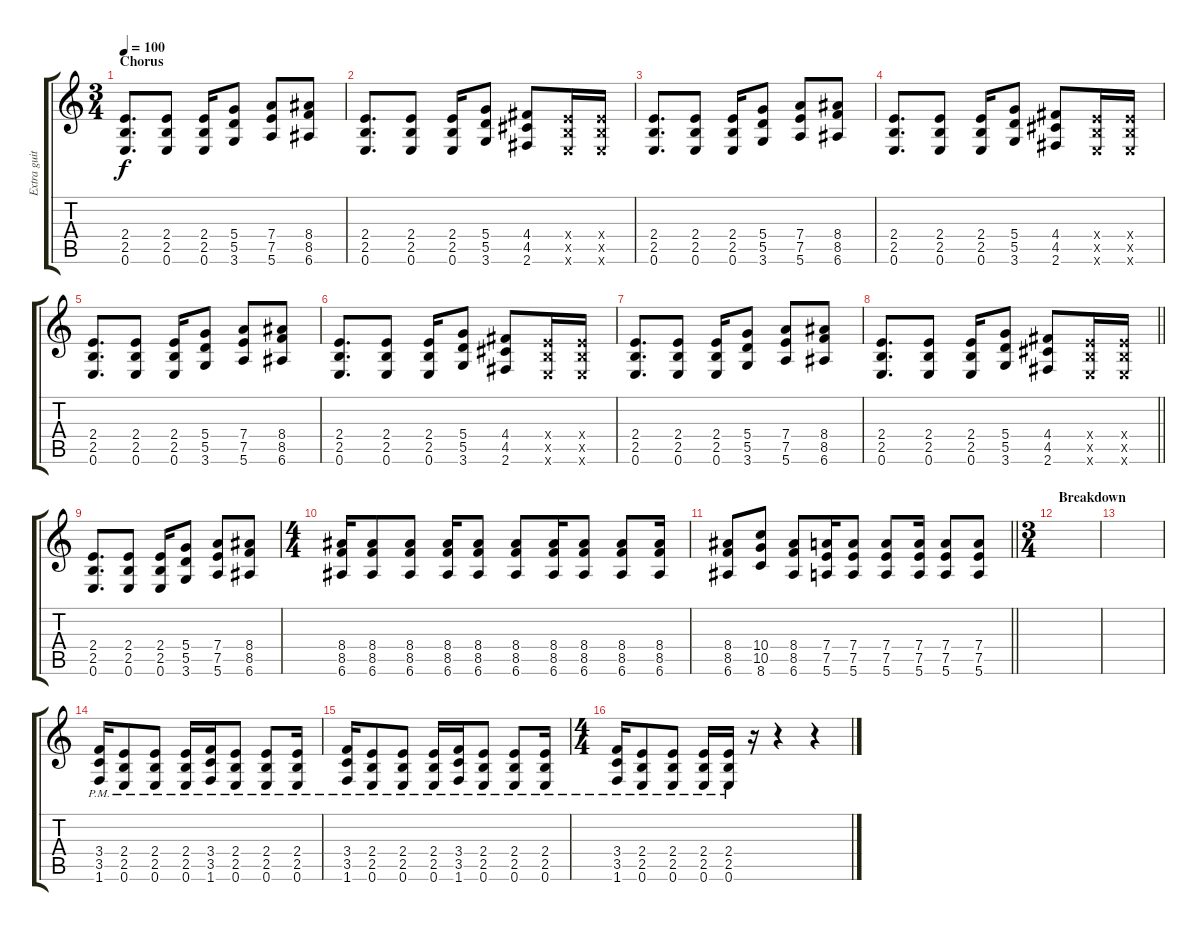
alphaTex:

\track ("Extra guitar" "Extra guit") {instrument distortionguitar}
\staff {score tabs}
\tuning (E4 B3 G3 D3 A2 E2) {hide}
\ts (3 4)
\section ("" "Chorus")
\tempo 100
\clef g2
\ks c
(2.4 2.5 0.6).8{d dy f volume 9} (2.4 2.5 0.6).8 (2.4 2.5 0.6).16 (5.4 5.5 3.6).8 (7.4 7.5 5.6).8 (8.4 8.5 6.6).8 |
(2.4 2.5 0.6).8{d} (2.4 2.5 0.6).8 (2.4 2.5 0.6).16 (5.4 5.5 3.6).8 (4.4 4.5 2.6).8 (2.4{x} 2.5{x} 0.6{x}).16 (2.4{x} 2.5{x} 0.6{x}).16 |
(2.4 2.5 0.6).8{d} (2.4 2.5 0.6).8 (2.4 2.5 0.6).16 (5.4 5.5 3.6).8 (7.4 7.5 5.6).8 (8.4 8.5 6.6).8 |
(2.4 2.5 0.6).8{d} (2.4 2.5 0.6).8 (2.4 2.5 0.6).16 (5.4 5.5 3.6).8 (4.4 4.5 2.6).8 (2.4{x} 2.5{x} 0.6{x}).16 (2.4{x} 2.5{x} 0.6{x}).16 |
(2.4 2.5 0.6).8{d} (2.4 2.5 0.6).8 (2.4 2.5 0.6).16 (5.4 5.5 3.6).8 (7.4 7.5 5.6).8 (8.4 8.5 6.6).8 |
(2.4 2.5 0.6).8{d} (2.4 2.5 0.6).8 (2.4 2.5 0.6).16 (5.4 5.5 3.6).8 (4.4 4.5 2.6).8 (2.4{x} 2.5{x} 0.6{x}).16 (2.4{x} 2.5{x} 0.6{x}).16 |
(2.4 2.5 0.6).8{d} (2.4 2.5 0.6).8 (2.4 2.5 0.6).16 (5.4 5.5 3.6).8 (7.4 7.5 5.6).8 (8.4 8.5 6.6).8 |
\barLineRight lightlight
(2.4 2.5 0.6).8{d} (2.4 2.5 0.6).8 (2.4 2.5 0.6).16 (5.4 5.5 3.6).8 (4.4 4.5 2.6).8 (2.4{x} 2.5{x} 0.6{x}).16 (2.4{x} 2.5{x} 0.6{x}).16 |
(2.4 2.5 0.6).8{d} (2.4 2.5 0.6).8 (2.4 2.5 0.6).16 (5.4 5.5 3.6).8 (7.4 7.5 5.6).8 (8.4 8.5 6.6).8 |
\ts (4 4)
(8.4 8.5 6.6).16 (8.4 8.5 6.6).8 (8.4 8.5 6.6).8 (8.4 8.5 6.6).16 (8.4 8.5 6.6).8 (8.4 8.5 6.6).8 (8.4 8.5 6.6).16 (8.4 8.5 6.6).8 (8.4 8.5 6.6).8 (8.4 8.5 6.6).16 |
\barLineRight lightlight
(8.4 8.5 6.6).8 (10.4 10.5 8.6).8 (8.4 8.5 6.6).8 (7.4 7.5 5.6).16 (7.4 7.5 5.6).8 (7.4 7.5 5.6).8 (7.4 7.5 5.6).16 (7.4 7.5 5.6).8 (7.4 7.5 5.6).8 |
\ts (3 4)
\section ("" "Breakdown")
|
|
(3.4{pm} 3.5{pm} 1.6{pm}).16 (2.4{pm} 2.5{pm} 0.6{pm}).8 (2.4{pm} 2.5{pm} 0.6{pm}).8 (2.4{pm} 2.5{pm} 0.6{pm}).16 (3.4{pm} 3.5{pm} 1.6{pm}).16 (2.4{pm} 2.5{pm} 0.6{pm}).8 (2.4{pm} 2.5{pm} 0.6{pm}).8 (2.4{pm} 2.5{pm} 0.6{pm}).16 |
(3.4{pm} 3.5{pm} 1.6{pm}).16 (2.4{pm} 2.5{pm} 0.6{pm}).8 (2.4{pm} 2.5{pm} 0.6{pm}).8 (2.4{pm} 2.5{pm} 0.6{pm}).16 (3.4{pm} 3.5{pm} 1.6{pm}).16 (2.4{pm} 2.5{pm} 0.6{pm}).8 (2.4{pm} 2.5{pm} 0.6{pm}).8 (2.4{pm} 2.5{pm} 0.6{pm}).16 |
\ts (4 4)
(3.4{pm} 3.5{pm} 1.6{pm}).16 (2.4{pm} 2.5{pm} 0.6{pm}).8 (2.4{pm} 2.5{pm} 0.6{pm}).8 (2.4{pm} 2.5{pm} 0.6{pm}).16 (2.4{pm} 2.5{pm} 0.6{pm}).16 r.16 r.4 r.4
